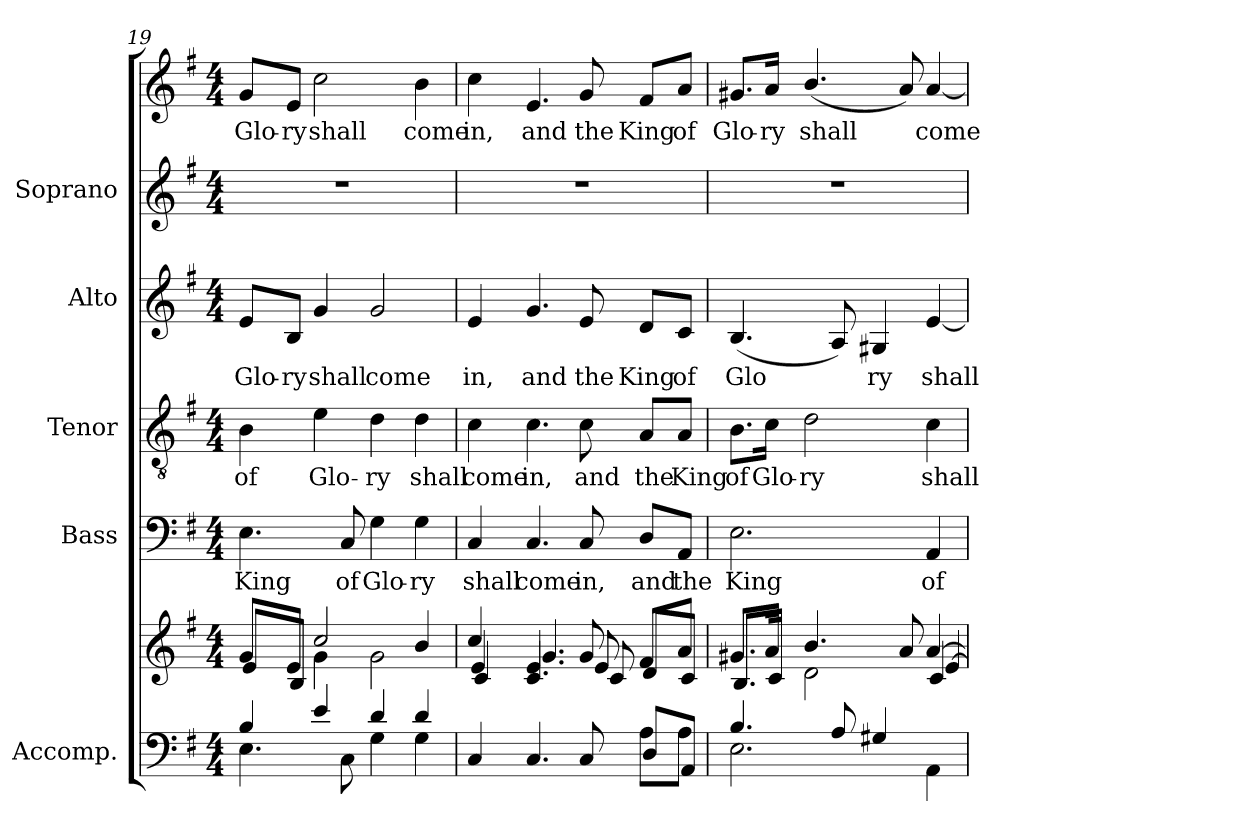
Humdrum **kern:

**kern	**kern	**kern	**text	**kern	**text	**kern	**text	**kern	**kern	**text
*part5	*part5	*part4	*part4	*part3	*part3	*part2	*part2	*part1	*part1	*part1
*staff7	*staff6	*staff5	*staff5	*staff4	*staff4	*staff3	*staff3	*staff2	*staff1	*staff1
*I"Accomp.	*	*I"Bass	*	*I"Tenor	*	*I"Alto	*	*I"Soprano	*	*
*	*	*I'B	*	*I'T	*	*I'A	*	*I'S	*	*
!!LO:LB:g=z
*clefF4	*clefG2	*clefF4	*	*clefGv2	*	*clefG2	*	*clefG2	*clefG2	*
*k[f#]	*k[f#]	*k[f#]	*	*k[f#]	*	*k[f#]	*	*k[f#]	*k[f#]	*
*G:	*G:	*G:	*	*G:	*	*G:	*	*G:	*G:	*
*M4/4	*M4/4	*M4/4	*	*M4/4	*	*M4/4	*	*M4/4	*M4/4	*
=19	=19	=19	=19	=19	=19	=19	=19	=19	=19	=19
*^	*^	*	*	*	*	*	*	*	*	*
!	!	!	!	!	!LO:LY:b	!	!LO:LY:b	!	!LO:LY:b	!	!	!LO:LY:b
4B/	4.E\	8g/L	8e/L	4.E\	King	4B\	of	8e/L	Glo-	1r	8g/L	Glo-
!	!	!	!	!	!	!	!	!	!LO:LY:b	!	!	!LO:LY:b
.	.	8e/J	8B/J	.	.	.	.	8B/J	-ry	.	8e/J	-ry
!	!	!	!	!	!	!	!LO:LY:b	!	!LO:LY:b	!	!	!LO:LY:b
4e/	.	2cc/	4g\	.	.	4e\	Glo-	4g/	shall	.	2cc\	shall
!	!	!	!	!	!LO:LY:b	!	!	!	!	!	!	!
.	8C\	.	.	8C/	of	.	.	.	.	.	.	.
!	!	!	!	!	!LO:LY:b	!	!LO:LY:b	!	!LO:LY:b	!	!	!
4d/	4G\	.	2g\	4G\	Glo-	4d\	-ry	2g/	come	.	.	.
!	!	!	!	!	!LO:LY:b	!	!LO:LY:b	!	!	!	!	!LO:LY:b
4d/	4G\	4b/	.	4G\	-ry	4d\	shall	.	.	.	4b\	come
=20	=20	=20	=20	=20	=20	=20	=20	=20	=20	=20	=20	=20
*	*	*	*^	*	*	*	*	*	*	*	*	*
!	!	!	!	!	!	!LO:LY:b	!	!LO:LY:b	!	!LO:LY:b	!	!	!LO:LY:b
2.ryy	4C/	4cc/	4e/	4c/	4C/	shall	4c\	come	4e/	in,	1r	4cc\	in,
!	!	!	!	!	!	!LO:LY:b	!	!LO:LY:b	!	!LO:LY:b	!	!	!LO:LY:b
.	4.C/	4.e/	4.g/	4.c/	4.C/	come	4.c\	in,	4.g/	and	.	4.e/	and
!	!	!	!	!	!	!LO:LY:b	!	!LO:LY:b	!	!LO:LY:b	!	!	!LO:LY:b
.	8C/	8g/	8e/	8c/	8C/	in,	8c\	and	8e/	the	.	8g/	the
!	!	!	!	!	!	!LO:LY:b	!	!LO:LY:b	!	!LO:LY:b	!	!	!LO:LY:b
8A\L	8D/L	8f#/L	8d/L	4ryy	8D/L	and	8A/L	the	8d/L	King	.	8f#/L	King
!	!	!	!	!	!	!LO:LY:b	!	!LO:LY:b	!	!LO:LY:b	!	!	!LO:LY:b
8A\J	8AA/J	8a/J	8c/J	.	8AA/J	the	8A/J	King	8c/J	of	.	8a/J	of
=21	=21	=21	=21	=21	=21	=21	=21	=21	=21	=21	=21	=21	=21
!	!	!	!	!	!	!LO:LY:b	!	!LO:LY:b	!	!LO:LY:b	!	!	!LO:LY:b
4.B/	2.E\	8.g#X/L	8.B/L	2.ryy	2.E\	King	8.B\L	of	(<4.B/	Glo­	1r	8.g#X/L	Glo-
!	!	!	!	!	!	!	!	!LO:LY:b	!	!	!	!	!LO:LY:b
.	.	16a/Jk	16c/Jk	.	.	.	16c\Jk	Glo-	.	.	.	16a/Jk	-ry
!	!	!	!	!	!	!	!	!LO:LY:b	!	!	!	!	!LO:LY:b
.	.	4.b/	2d\	.	.	.	2d\	-ry	.	.	.	(<4.b/	shall
8A/	.	.	.	.	.	.	.	.	8A/)	.	.	.	.
!	!	!	!	!	!	!	!	!	!	!LO:LY:b	!	!	!
4G#X/	.	.	.	.	.	.	.	.	4G#X/	ry	.	.	.
.	.	8a/	.	.	.	.	.	.	.	.	.	8a/)	.
!	!	!	!	!	!	!LO:LY:b	!	!LO:LY:b	!	!LO:LY:b	!	!	!LO:LY:b
4ryy	4AA\	[>4a/	4c/	[>4e/	4AA/	of	4c\	shall	[4e/	shall	.	[4a/	come
*v	*v	*	*	*	*	*	*	*	*	*	*	*	*
*	*v	*v	*v	*	*	*	*	*	*	*	*	*
=	=	=	=	=	=	=	=	=	=	=
*-	*-	*-	*-	*-	*-	*-	*-	*-	*-	*-
